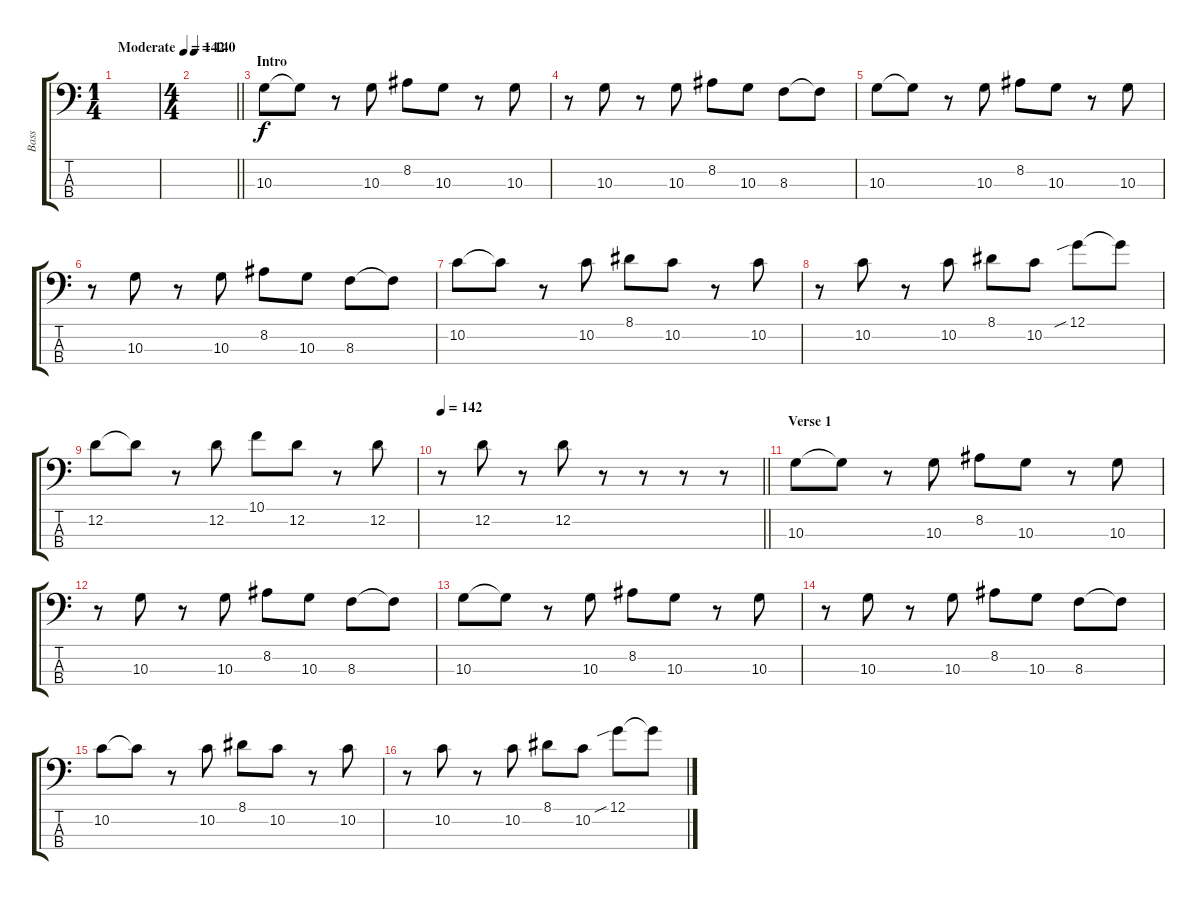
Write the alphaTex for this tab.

\track ("Bass" "Bass") {instrument electricbassfinger}
\staff {score tabs}
\tuning (G2 D2 A1 E1) {hide}
\ts (1 4)
\tempo (142 "Moderate")
\clef f4
\ks c
|
\ts (4 4)
\tempo 140
\barLineRight lightlight
|
\section ("" "Intro")
10.3.8 10.3{t}.8 r.8 10.3.8 8.2.8 10.3.8 r.8 10.3.8 |
r.8 10.3.8 r.8 10.3.8 8.2.8 10.3.8 8.3.8 8.3{t}.8 |
10.3.8 10.3{t}.8 r.8 10.3.8 8.2.8 10.3.8 r.8 10.3.8 |
r.8 10.3.8 r.8 10.3.8 8.2.8 10.3.8 8.3.8 8.3{t}.8 |
10.2.8 10.2{t}.8 r.8 10.2.8 8.1.8 10.2.8 r.8 10.2.8 |
r.8 10.2.8 r.8 10.2.8 8.1.8 10.2.8 12.1{sib}.8 12.1{t}.8 |
12.2.8 12.2{t}.8 r.8 12.2.8 10.1.8 12.2.8 r.8 12.2.8 |
\tempo 142
\barLineRight lightlight
r.8 12.2.8 r.8 12.2.8 r.8 r.8 r.8 r.8 |
\section ("" "Verse 1")
10.3.8 10.3{t}.8 r.8 10.3.8 8.2.8 10.3.8 r.8 10.3.8 |
r.8 10.3.8 r.8 10.3.8 8.2.8 10.3.8 8.3.8 8.3{t}.8 |
10.3.8 10.3{t}.8 r.8 10.3.8 8.2.8 10.3.8 r.8 10.3.8 |
r.8 10.3.8 r.8 10.3.8 8.2.8 10.3.8 8.3.8 8.3{t}.8 |
10.2.8 10.2{t}.8 r.8 10.2.8 8.1.8 10.2.8 r.8 10.2.8 |
r.8 10.2.8 r.8 10.2.8 8.1.8 10.2.8 12.1{sib}.8 12.1{t}.8
